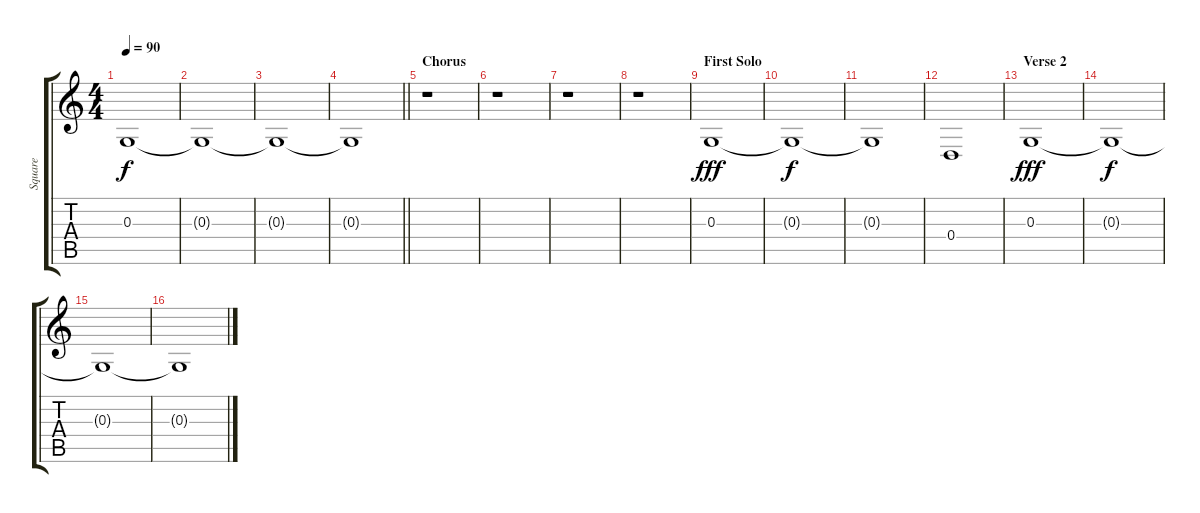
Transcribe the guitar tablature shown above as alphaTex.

\track ("Square" "Square") {instrument lead1square}
\staff {score tabs}
\tuning (E4 B3 G3 D3 A2 E2) {hide}
\ts (4 4)
\tempo 90
\clef g2
\ks c
0.3{t}.1{dy f} |
0.3{t}.1 |
0.3{t}.1 |
\barLineRight lightlight
0.3{t}.1 |
\section ("" "Chorus")
r.1 |
r.1 |
r.1 |
r.1 |
\section ("" "First Solo")
0.3.1{dy fff} |
0.3{t}.1{dy f} |
0.3{t}.1 |
0.4.1 |
\section ("" "Verse 2")
0.3.1{dy fff} |
0.3{t}.1{dy f} |
0.3{t}.1 |
0.3{t}.1
